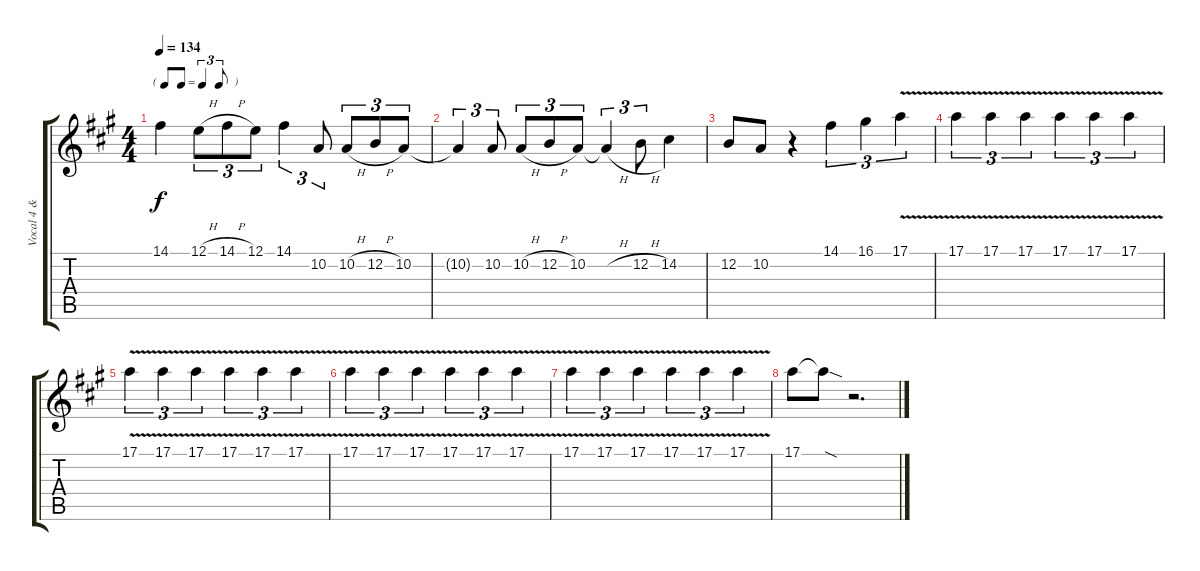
\track ("Vocal 4 & Guitar 3" "Vocal 4 & ") {instrument tenorsax}
\staff {score tabs}
\tuning (E4 B3 G3 D3 A2 E2) {hide}
\ts (4 4)
\tf triplet8th
\tempo 134
\clef g2
\ks f#minor
14.1.4{dy f} 12.1{h}.8{tu (3 2)} 14.1{h}.8{tu (3 2)} 12.1.8{tu (3 2)} 14.1.4{tu (3 2)} 10.2.8{tu (3 2)} 10.2{h}.8{tu (3 2)} 12.2{h}.8{tu (3 2)} 10.2.8{tu (3 2)} |
10.2{t}.4{tu (3 2)} 10.2.8{tu (3 2)} 10.2{h}.8{tu (3 2)} 12.2{h}.8{tu (3 2)} 10.2.8{tu (3 2)} 10.2{h t}.4{tu (3 2)} 12.2{h}.8{tu (3 2)} 14.2.4 |
12.2.8 10.2.8 r.4 14.1.4{tu (3 2)} 16.1.4{tu (3 2)} 17.1{v}.4{tu (3 2)} |
17.1{v}.4{tu (3 2)} 17.1{v}.4{tu (3 2)} 17.1{v}.4{tu (3 2)} 17.1{v}.4{tu (3 2)} 17.1{v}.4{tu (3 2)} 17.1{v}.4{tu (3 2)} |
17.1{v}.4{tu (3 2)} 17.1{v}.4{tu (3 2)} 17.1{v}.4{tu (3 2)} 17.1{v}.4{tu (3 2)} 17.1{v}.4{tu (3 2)} 17.1{v}.4{tu (3 2)} |
17.1{v}.4{tu (3 2)} 17.1{v}.4{tu (3 2)} 17.1{v}.4{tu (3 2)} 17.1{v}.4{tu (3 2)} 17.1{v}.4{tu (3 2)} 17.1{v}.4{tu (3 2)} |
17.1{v}.4{tu (3 2)} 17.1{v}.4{tu (3 2)} 17.1{v}.4{tu (3 2)} 17.1{v}.4{tu (3 2)} 17.1{v}.4{tu (3 2)} 17.1{v}.4{tu (3 2)} |
17.1.8 17.1{sod t}.8 r.2{d}
